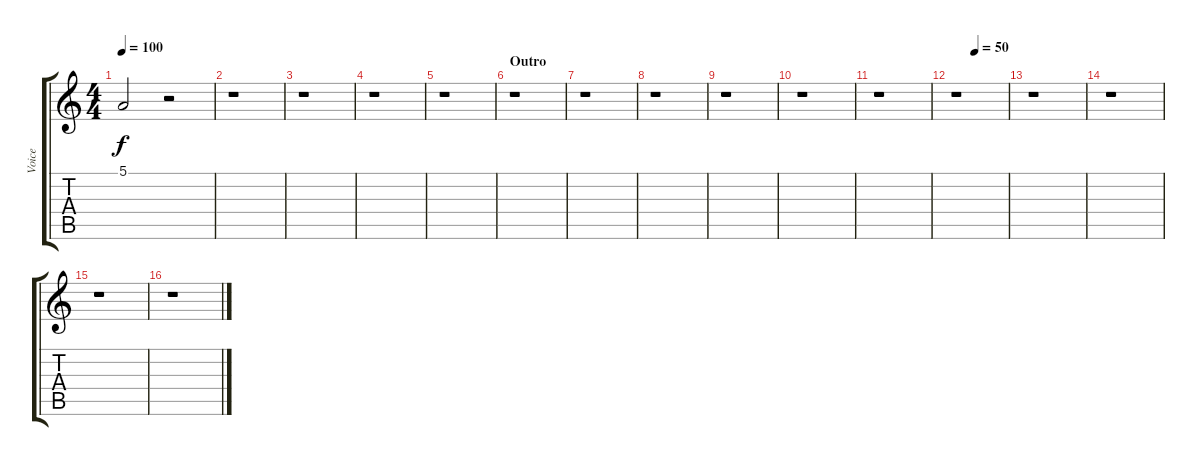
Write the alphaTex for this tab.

\track ("Voice" "Voice") {instrument flute}
\staff {score tabs}
\tuning (E4 B3 G3 D3 A2 E2) {hide}
\ts (4 4)
\tempo 100
\clef g2
\ks c
5.1{t}.2{dy f} r.2 |
r.1 |
r.1 |
r.1 |
r.1 |
\section ("" "Outro")
r.1 |
r.1 |
r.1 |
r.1 |
r.1 |
r.1 |
\tempo (50 0.375)
r.1 |
r.1 |
r.1 |
r.1 |
r.1
